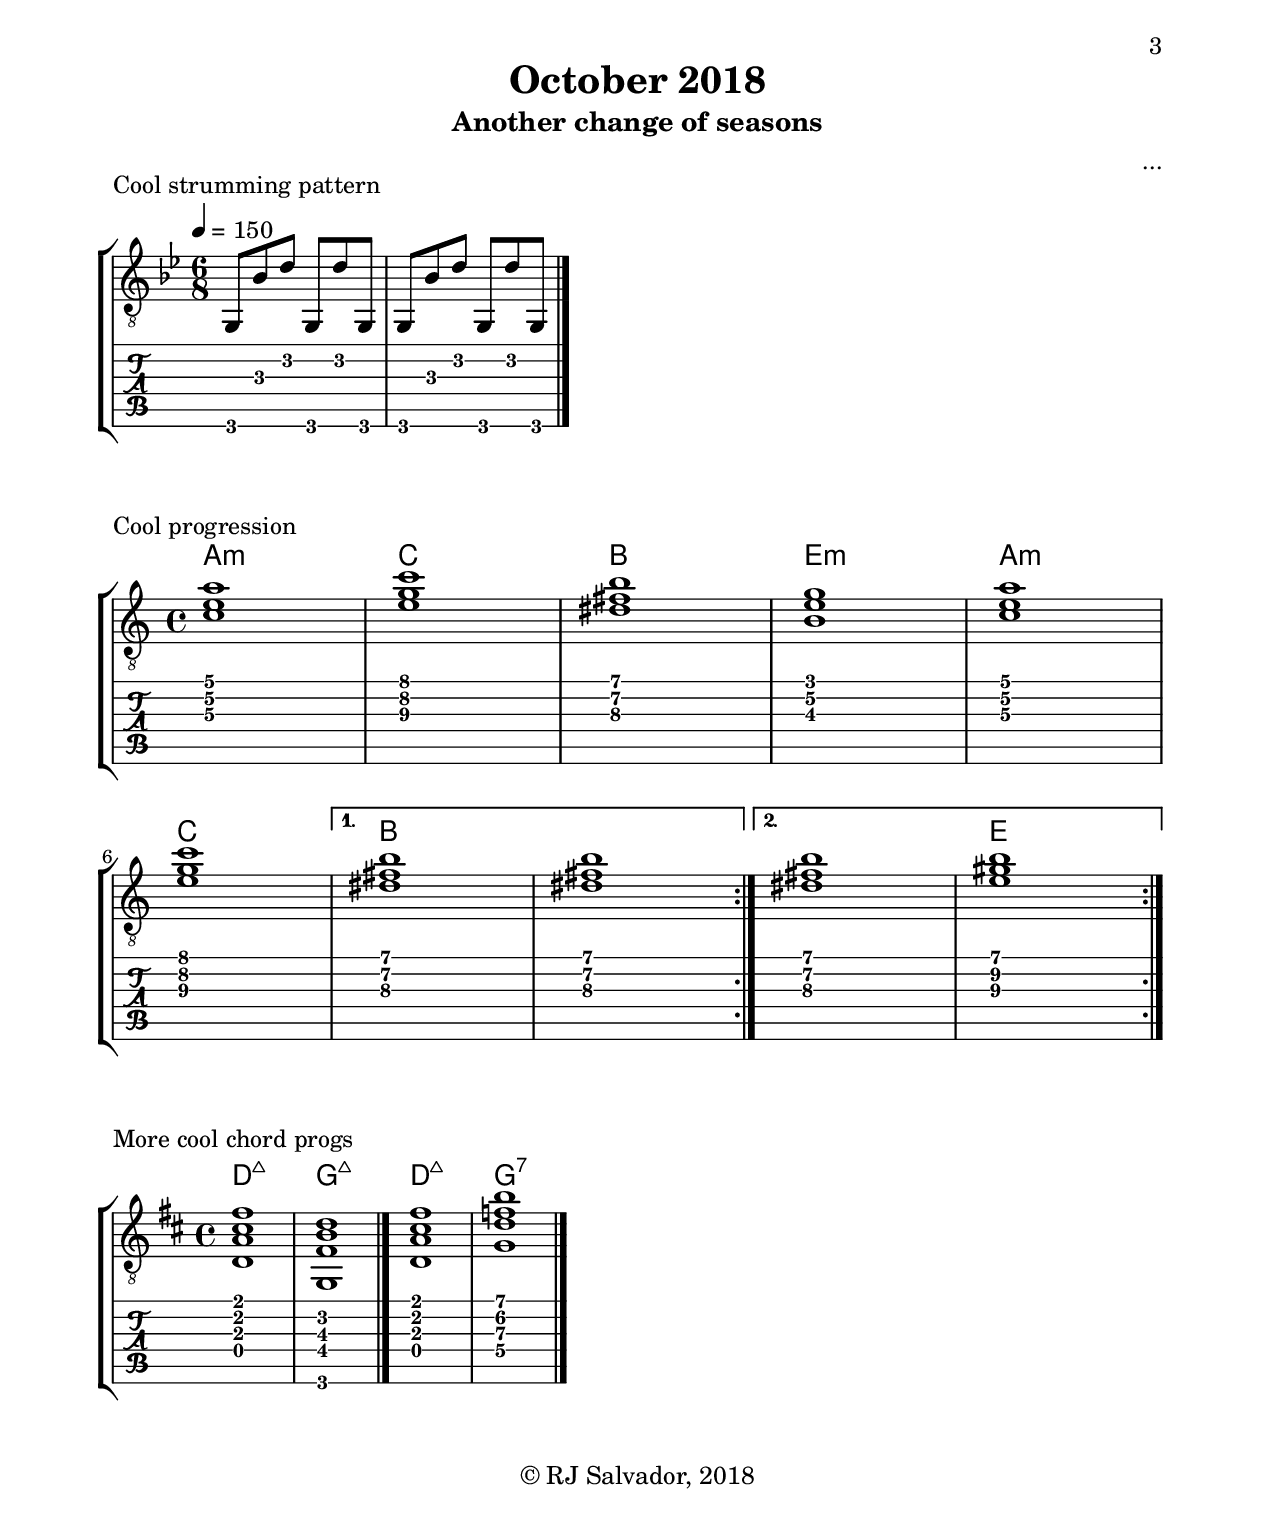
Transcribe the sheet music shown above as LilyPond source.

\version "2.18.2"
\language "english"

date = #(strftime "%d-%m-%Y" (localtime (current-time)))

\paper {
  #(set-paper-size "letter")
  top-margin = 0.66\in
  left-margin = 0.75\in
  right-margin = 0.75\in
  bottom-margin = 0.66\in

  tocSectionMarkup = \markup \large \column {
    \hspace #1
    \fill-line { \null \italic \fromproperty #'toc:text \null }
    \hspace #1
  }
  
  system-system-spacing.basic-distance = #16
}

\header {
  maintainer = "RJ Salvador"
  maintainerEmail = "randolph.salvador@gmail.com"
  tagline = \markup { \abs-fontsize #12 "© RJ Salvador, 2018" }
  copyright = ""
}

tocSection =
#(define-music-function (parser location text) (markup?)
   (add-toc-item! 'tocSectionMarkup text))

#(set-global-staff-size 21)

\book {
  \bookOutputName "guitar-sketches"

  %%%%%%%%%%%%%%%%%%%%%%%%%%%%%%%%%%%%%%%%%%%%%%%%%%%%%%%%%%%%%%%%%%%%%%%%%%%%%
  %%%%% TITLE PAGE

  \bookpart {
    \header {
      title = \markup \abs-fontsize #34 {
        \center-column {
          \line { "GUITAR SKETCHES" }
          \hspace #0
        }
      }
      subtitle = \markup { \abs-fontsize #18 \medium "Drafts and neat ideas!" }
    }
    \paper {
      top-markup-spacing.basic-distance = #20
      left-margin = 1.5\in
      right-margin = 1.5\in
    }
    \markup \abs-fontsize #14 {
      \fill-line {
        \center-column \italic {
          \hspace #0
          \hspace #0
          "by R. J. Salvador"
          \with-color #grey \concat { "Generated on " \date }
        }
      }
    }
  }

  %%%%%%%%%%%%%%%%%%%%%%%%%%%%%%%%%%%%%%%%%%%%%%%%%%%%%%%%%%%%%%%%%%%%%%%%%%%%%
  %%%%% TABLE OF CONTENTS

  \bookpart {  
    \paper {
      indent = 0\mm
      print-page-number = false
      
      top-margin = 1.3\in
      left-margin = 1.75\in
      right-margin = 1.75\in
      bottom-margin = 1.3\in
      
      tocTitleMarkup = \markup \huge \bold \column {
        \fill-line {
          \null "Table of Contents" \null
        }
        \hspace #1
      }
      tocItemMarkup = \tocItemWithDotsMarkup
    }
  
    \markuplist \table-of-contents
  }

  %%%%%%%%%%%%%%%%%%%%%%%%%%%%%%%%%%%%%%%%%%%%%%%%%%%%%%%%%%%%%%%%%%%%%%%%%%%%%
  %%%%% OCTOBER 2018

  \version "2.18.2"
\language "english"

\bookpart {
  \tocItem \markup { "October 2018" }
  \paper {
    #(set-paper-size "letter")
    top-margin = 0.66\in
    left-margin = 0.75\in
    right-margin = 0.75\in
    bottom-margin = 0.66\in
  }
  \header {
    title = "October 2018"
    subtitle = "Another change of seasons"
    composer = "..."
  }
  
  \score {
    \layout {
      \omit Voice.StringNumber
      indent = 0.0\cm
    }
    \header {
      piece = "Cool strumming pattern"
    }

    \new StaffGroup <<
      \new Staff {
        \clef "treble_8"
        \time 6/8
        \key g \minor
        \tempo 4 = 150
        
        g,8 bf d' g, d' g,

        g,8 bf d' g, d' g,

        \break

        \bar "|."
      }
      \new TabStaff {
        \time 6/8
        
        g,8 bf d' g, d' g,
        
        g,8 bf d' g, d' g,
      }
    >>
  }

  \score {
    \layout {
      \omit Voice.StringNumber
      indent = 0.0\cm
    }
    \header {
      piece = "Cool progression"
    }

    \new StaffGroup <<
      \new ChordNames {
        \set chordChanges = ##t
        \chordmode {
          a1:m
          
          c
          
          b
          
          e:m
          
          a:m
          
          c
          
          b
          
          b
          
          b
          
          e
        }
      }
      \new Staff {
        \clef "treble_8"
        \time 4/4
        \key a \minor
        
        \repeat volta 2 {
          
          <c' e' a'>1

          <e' g' c''>1

          <ds' fs' b'>1

          <b e' g'>1
          

          <c' e' a'>1
          
          \break

          <e' g' c''>1
          
        }
        
        \alternative {
          {
          
            <ds' fs' b'>1

            <ds' fs' b'>1
            
          }
          {
          
            <ds' fs' b'>1

            <e' gs' b'>1
            
          }
        }

        \break

        \bar ":|."
      }
      \new TabStaff {
        \time 4/4
        
        \repeat volta 2 {
          
          <c' e' a'>1

          <e' g' c''>1

          <ds' fs' b'>1

          <b e' g'>1
          

          <c' e' a'>1

          <e' g' c''>1
          
          <ds' fs' b'>1

          <ds' fs' b'>1
          
          
          <ds' fs' b'>1

          <e' gs' b'>1
        }
      }
    >>
  }
  
  \score {
    \layout {
      \omit Voice.StringNumber
      indent = 0.0\cm
    }
    \header {
      piece = "More cool chord progs"
    }

    \new StaffGroup <<
      \new ChordNames {
        \set chordChanges = ##t
        \chordmode {
          d1:maj7
          
          g:maj7
          
          d:maj7
          
          g:7
        }
      }
      \new Staff {
        \clef "treble_8"
        \time 4/4
        \key d \major
        
        <d a cs' fs'>1
        
        <g, fs b d'>1

        \bar "|."
        
        <d a cs' fs'>1
        
        <g d' f' b'>1

        \bar "|."
      }
      \new TabStaff {
        \time 4/4
        
        <d a cs' fs'>1
        
        <g, fs b d'>1
        
        <d a cs' fs'>1
        
        <g d' f' b'>1
      }
    >>
  }
}

}
